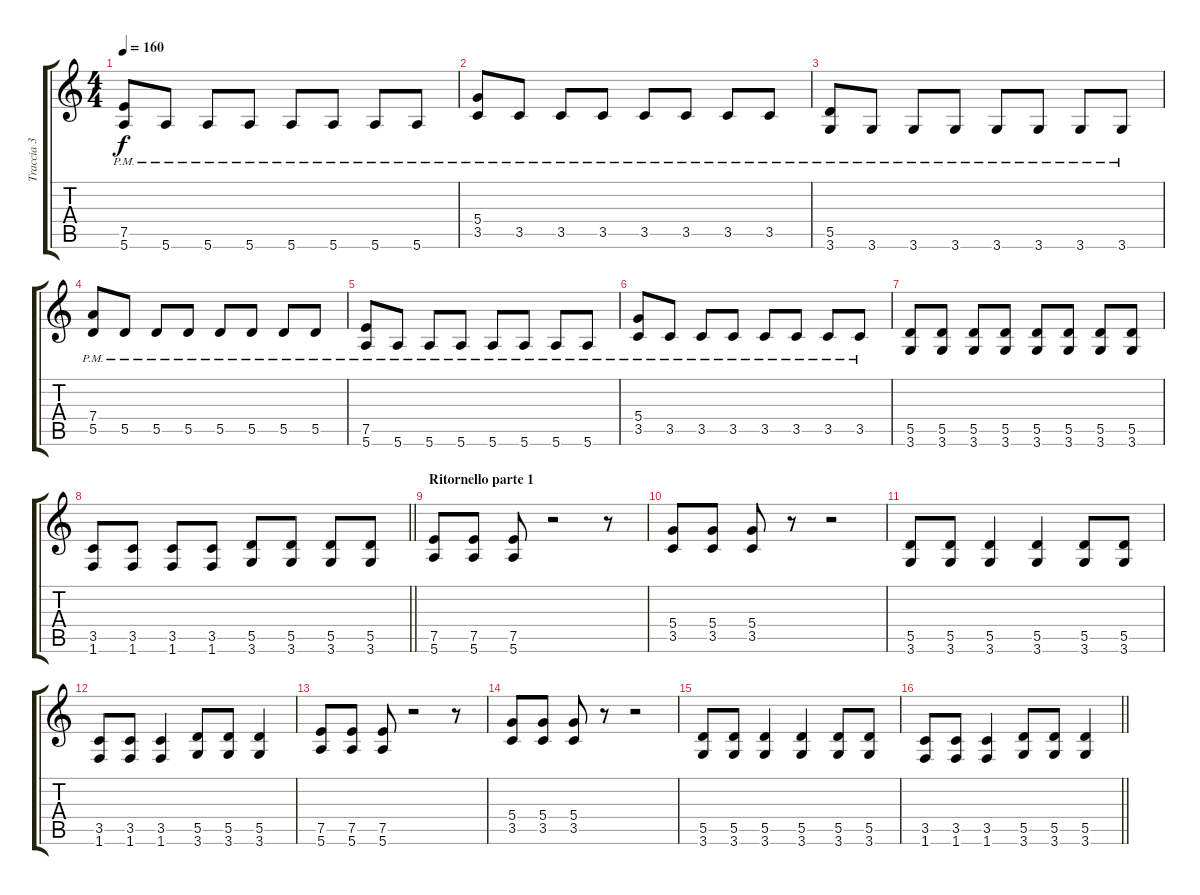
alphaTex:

\track ("Traccia 3" "Traccia 3") {instrument distortionguitar}
\staff {score tabs}
\tuning (E4 B3 G3 D3 A2 E2) {hide}
\ts (4 4)
\tempo 160
\clef g2
\ks c
(7.5 5.6{pm}).8{dy f} 5.6{pm}.8 5.6{pm}.8 5.6{pm}.8 5.6{pm}.8 5.6{pm}.8 5.6{pm}.8 5.6{pm}.8 |
(5.4 3.5{pm}).8 3.5{pm}.8 3.5{pm}.8 3.5{pm}.8 3.5{pm}.8 3.5{pm}.8 3.5{pm}.8 3.5{pm}.8 |
(5.5 3.6{pm}).8 3.6{pm}.8 3.6{pm}.8 3.6{pm}.8 3.6{pm}.8 3.6{pm}.8 3.6{pm}.8 3.6{pm}.8 |
(7.4 5.5{pm}).8 5.5{pm}.8 5.5{pm}.8 5.5{pm}.8 5.5{pm}.8 5.5{pm}.8 5.5{pm}.8 5.5{pm}.8 |
(7.5 5.6{pm}).8 5.6{pm}.8 5.6{pm}.8 5.6{pm}.8 5.6{pm}.8 5.6{pm}.8 5.6{pm}.8 5.6{pm}.8 |
(5.4 3.5{pm}).8 3.5{pm}.8 3.5{pm}.8 3.5{pm}.8 3.5{pm}.8 3.5{pm}.8 3.5{pm}.8 3.5{pm}.8 |
(5.5 3.6).8 (5.5 3.6).8 (5.5 3.6).8 (5.5 3.6).8 (5.5 3.6).8 (5.5 3.6).8 (5.5 3.6).8 (5.5 3.6).8 |
\barLineRight lightlight
(3.5 1.6).8 (3.5 1.6).8 (3.5 1.6).8 (3.5 1.6).8 (5.5 3.6).8 (5.5 3.6).8 (5.5 3.6).8 (5.5 3.6).8 |
\section ("" "Ritornello parte 1")
(7.5 5.6).8 (7.5 5.6).8 (7.5 5.6).8 r.2 r.8 |
(5.4 3.5).8 (5.4 3.5).8 (5.4 3.5).8 r.8 r.2 |
(5.5 3.6).8 (5.5 3.6).8 (5.5 3.6).4 (5.5 3.6).4 (5.5 3.6).8 (5.5 3.6).8 |
(3.5 1.6).8 (3.5 1.6).8 (3.5 1.6).4 (5.5 3.6).8 (5.5 3.6).8 (5.5 3.6).4 |
(7.5 5.6).8 (7.5 5.6).8 (7.5 5.6).8 r.2 r.8 |
(5.4 3.5).8 (5.4 3.5).8 (5.4 3.5).8 r.8 r.2 |
(5.5 3.6).8 (5.5 3.6).8 (5.5 3.6).4 (5.5 3.6).4 (5.5 3.6).8 (5.5 3.6).8 |
\barLineRight lightlight
(3.5 1.6).8 (3.5 1.6).8 (3.5 1.6).4 (5.5 3.6).8 (5.5 3.6).8 (5.5 3.6).4
